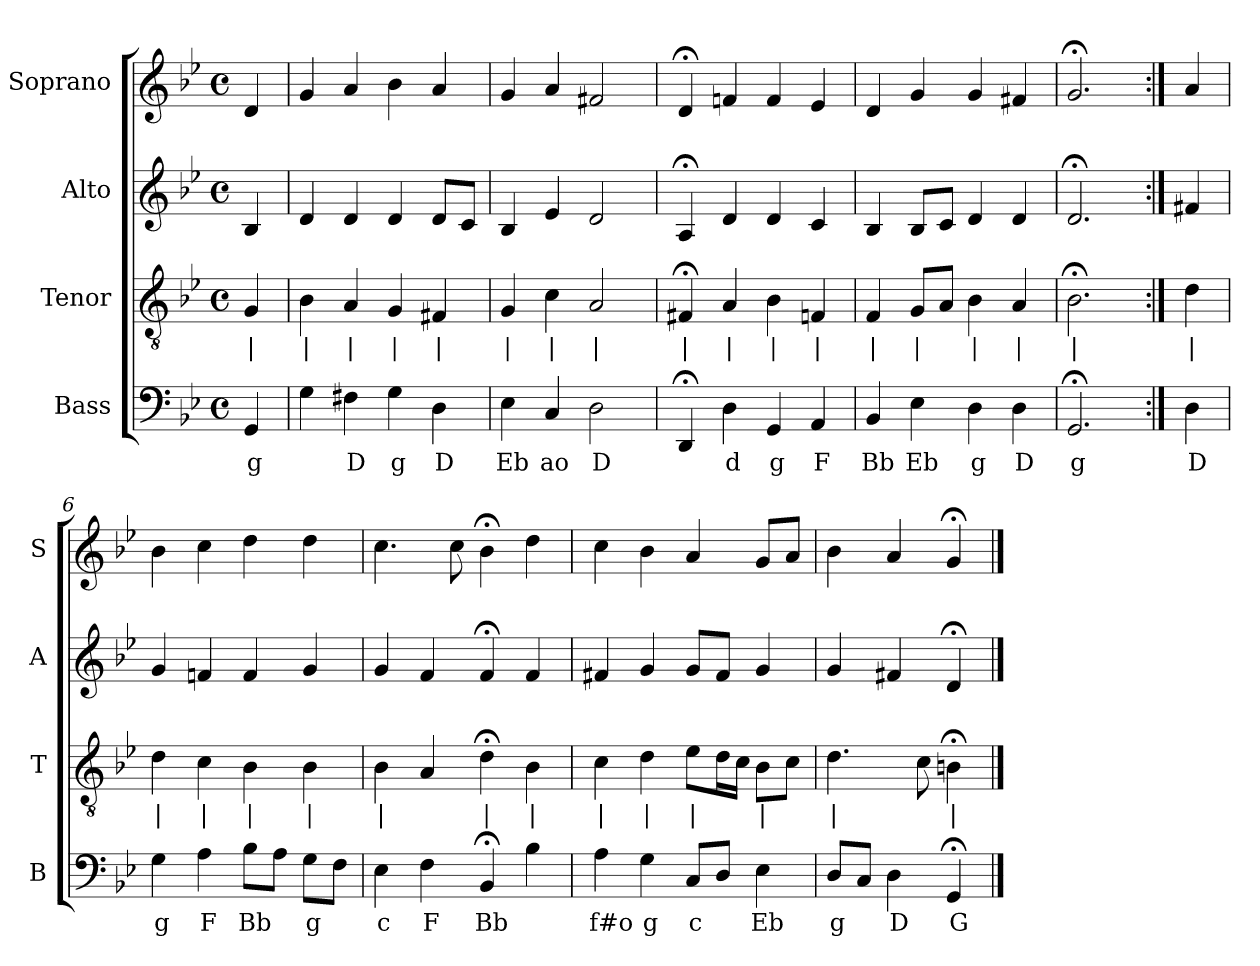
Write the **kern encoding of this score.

**kern	**text	**kern	**text	**kern	**kern
*part4	*part4	*part3	*part3	*part2	*part1
*staff4	*staff4	*staff3	*staff3	*staff2	*staff1
*I"Bass	*	*I"Tenor	*	*I"Alto	*I"Soprano
*I'B	*	*I'T	*	*I'A	*I'S
*clefF4	*	*clefGv2	*	*clefG2	*clefG2
*k[b-e-]	*	*k[b-e-]	*	*k[b-e-]	*k[b-e-]
*g:	*	*g:	*	*g:	*g:
*M4/4	*	*M4/4	*	*M4/4	*M4/4
*met(c)	*	*met(c)	*	*met(c)	*met(c)
*MM100	*	*MM100	*	*MM100	*MM100
=	=	=	=	=	=
4GG	g	4G	|	4B-	4d
=1	=1	=1	=1	=1	=1
4G	.	4B-	|	4d	4g
4F#X	D	4A	|	4d	4a
4G	g	4G	|	4d	4b-
4D	D	4F#X	|	8dL	4a
.	.	.	.	8cJ	.
=2	=2	=2	=2	=2	=2
4E-	Eb	4G	|	4B-	4g
4C	ao	4c	|	4e-	4a
2D	D	2A	|	2d	2f#X
=3	=3	=3	=3	=3	=3
4DD;<	.	4F#X;<	|	4A;<	4d;<
4D	d	4A	|	4d	4fn
4GG	g	4B-	|	4d	4f
4AA	F	4Fn	|	4c	4e-
=4	=4	=4	=4	=4	=4
4BB-	Bb	4F	|	4B-	4d
4E-	Eb	8GL	|	8B-L	4g
.	.	8AJ	.	8cJ	.
4D	g	4B-	|	4d	4g
4D	D	4A	|	4d	4f#X
=5	=5	=5	=5	=5	=5
2.GG;<	g	2.B-;<	|	2.d;<	2.g;<
=:|!	=:|!	=:|!	=:|!	=:|!	=:|!
4D	D	4d	|	4f#X	4a
=6	=6	=6	=6	=6	=6
4G	g	4d	|	4g	4b-
4A	F	4c	|	4fn	4cc
8B-L	Bb	4B-	|	4f	4dd
8AJ	.	.	.	.	.
8GL	g	4B-	|	4g	4dd
8FJ	.	.	.	.	.
=7	=7	=7	=7	=7	=7
4E-	c	4B-	|	4g	4.cc
4F	F	4A	.	4f	.
.	.	.	.	.	8cc
4BB-;<	Bb	4d;<	|	4f;<	4b-;<
4B-	.	4B-	|	4f	4dd
=8	=8	=8	=8	=8	=8
4A	f#o	4c	|	4f#X	4cc
4G	g	4d	|	4g	4b-
8CL	c	8e-L	|	8gL	4a
8DJ	.	16dL	.	8f#J	.
.	.	16cJJ	.	.	.
4E-	Eb	8B-L	|	4g	8gL
.	.	8cJ	.	.	8aJ
=9	=9	=9	=9	=9	=9
8DL	g	4.d	|	4g	4b-
8CJ	.	.	.	.	.
4D	D	.	.	4f#X	4a
.	.	8c	.	.	.
4GG;<	G	4Bn;<	|	4d;<	4g;<
==	==	==	==	==	==
*-	*-	*-	*-	*-	*-
